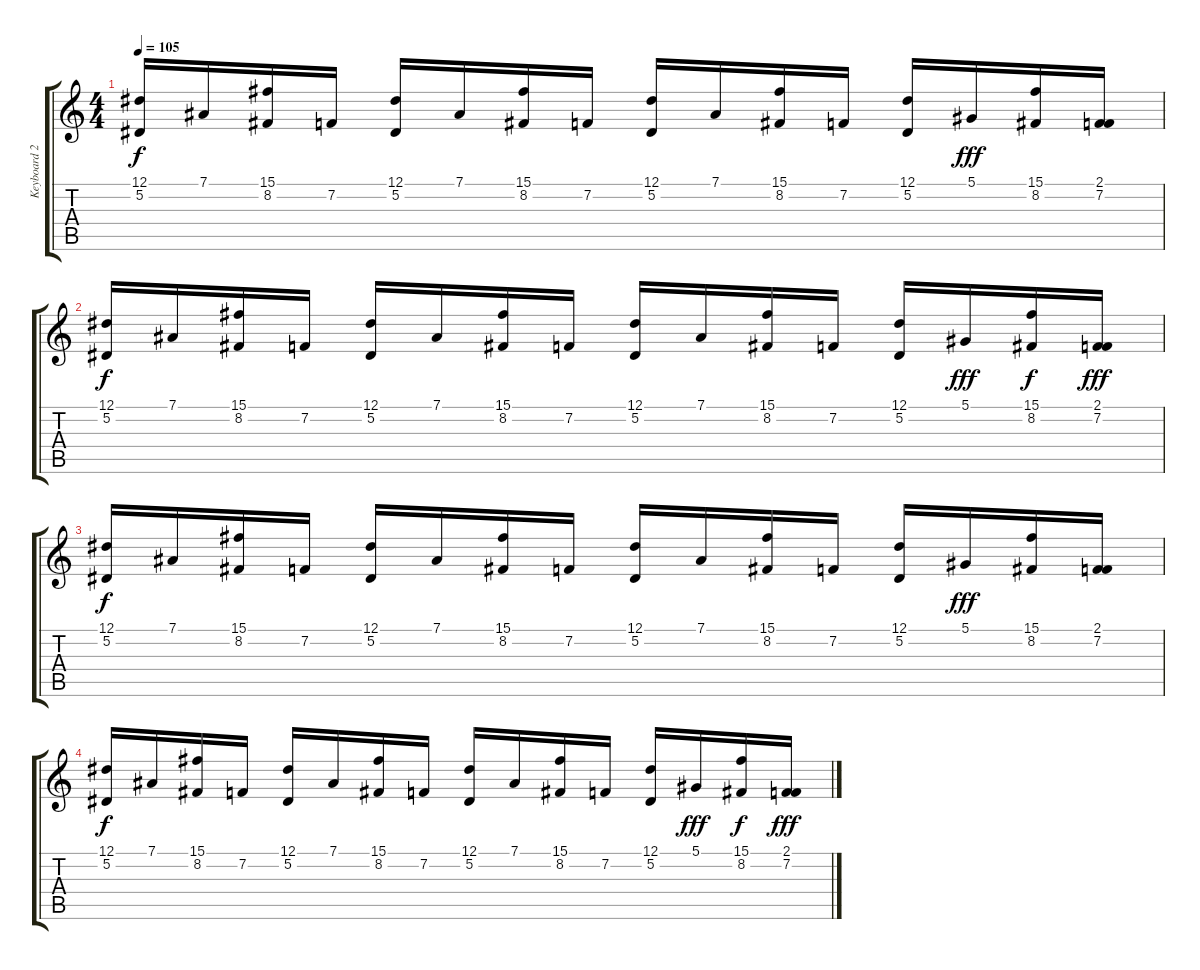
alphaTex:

\track ("Keyboard 2" "Keyboard 2") {instrument pad4choir}
\staff {score tabs}
\tuning (Eb4 Bb3 Gb3 Db3 Ab2 Eb2) {hide}
\ts (4 4)
\tempo 105
\clef g2
\ks c
(12.1 5.2).16{dy f} 7.1.16 (15.1 8.2).16 7.2.16 (12.1 5.2).16 7.1.16 (15.1 8.2).16 7.2.16 (12.1 5.2).16 7.1.16 (15.1 8.2).16 7.2.16 (12.1 5.2).16 5.1.16{dy fff} (15.1 8.2).16 (2.1 7.2).16 |
(12.1 5.2).16{dy f} 7.1.16 (15.1 8.2).16 7.2.16 (12.1 5.2).16 7.1.16 (15.1 8.2).16 7.2.16 (12.1 5.2).16 7.1.16 (15.1 8.2).16 7.2.16 (12.1 5.2).16 5.1.16{dy fff} (15.1 8.2).16{dy f} (2.1 7.2).16{dy fff} |
(12.1 5.2).16{dy f} 7.1.16 (15.1 8.2).16 7.2.16 (12.1 5.2).16 7.1.16 (15.1 8.2).16 7.2.16 (12.1 5.2).16 7.1.16 (15.1 8.2).16 7.2.16 (12.1 5.2).16 5.1.16{dy fff} (15.1 8.2).16 (2.1 7.2).16 |
(12.1 5.2).16{dy f} 7.1.16 (15.1 8.2).16 7.2.16 (12.1 5.2).16 7.1.16 (15.1 8.2).16 7.2.16 (12.1 5.2).16 7.1.16 (15.1 8.2).16 7.2.16 (12.1 5.2).16 5.1.16{dy fff} (15.1 8.2).16{dy f} (2.1 7.2).16{dy fff}
